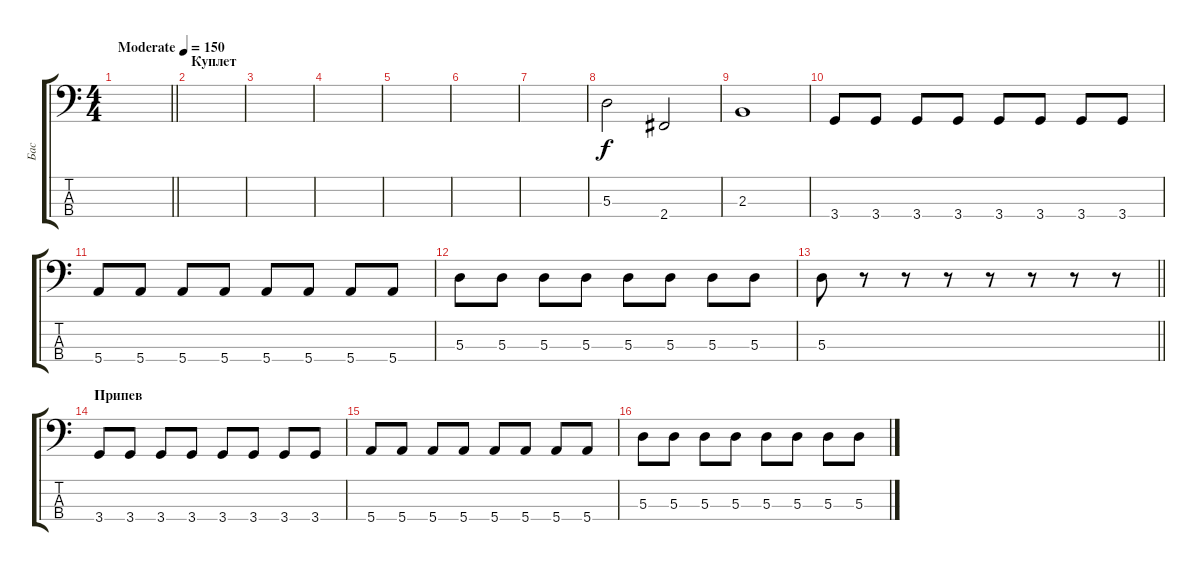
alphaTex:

\track ("Бас" "Бас") {instrument electricbassfinger}
\staff {score tabs}
\tuning (G2 D2 A1 E1) {hide}
\ts (4 4)
\tempo (150 "Moderate")
\clef f4
\barLineRight lightlight
\ks c
|
\section ("" "Куплет")
|
|
|
|
|
|
5.3.2 2.4.2 |
2.3.1 |
3.4.8 3.4.8 3.4.8 3.4.8 3.4.8 3.4.8 3.4.8 3.4.8 |
5.4.8 5.4.8 5.4.8 5.4.8 5.4.8 5.4.8 5.4.8 5.4.8 |
5.3.8 5.3.8 5.3.8 5.3.8 5.3.8 5.3.8 5.3.8 5.3.8 |
\barLineRight lightlight
5.3.8 r.8 r.8 r.8 r.8 r.8 r.8 r.8 |
\section ("" "Припев")
3.4.8 3.4.8 3.4.8 3.4.8 3.4.8 3.4.8 3.4.8 3.4.8 |
5.4.8 5.4.8 5.4.8 5.4.8 5.4.8 5.4.8 5.4.8 5.4.8 |
5.3.8 5.3.8 5.3.8 5.3.8 5.3.8 5.3.8 5.3.8 5.3.8
